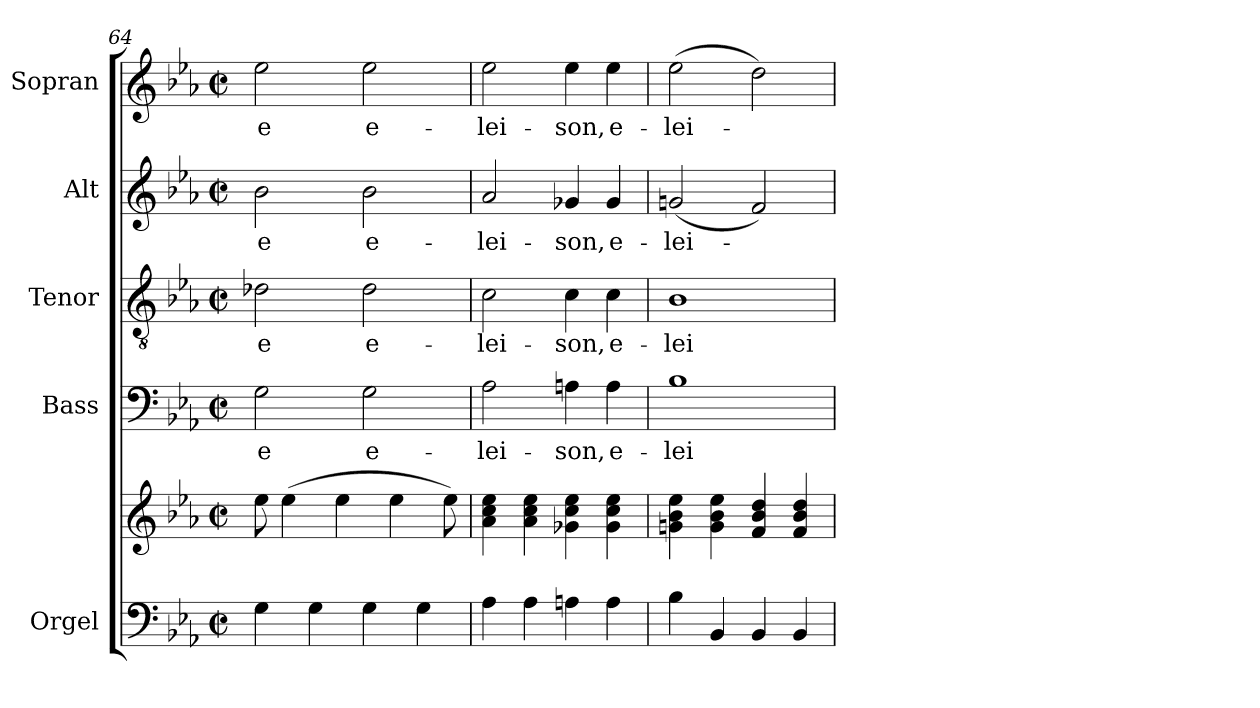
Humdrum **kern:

**kern	**kern	**kern	**text	**kern	**text	**kern	**text	**kern	**text
*part5	*part5	*part4	*part4	*part3	*part3	*part2	*part2	*part1	*part1
*staff6	*staff5	*staff4	*staff4	*staff3	*staff3	*staff2	*staff2	*staff1	*staff1
*I"Orgel	*	*I"Bass	*	*I"Tenor	*	*I"Alt	*	*I"Sopran	*
*I'Org.	*	*I'B.	*	*I'T.	*	*I'A.	*	*I'S.	*
*clefF4	*clefG2	*clefF4	*	*clefGv2	*	*clefG2	*	*clefG2	*
*k[b-e-a-]	*k[b-e-a-]	*k[b-e-a-]	*	*k[b-e-a-]	*	*k[b-e-a-]	*	*k[b-e-a-]	*
*E-:	*E-:	*E-:	*	*E-:	*	*E-:	*	*E-:	*
*M2/2	*M2/2	*M2/2	*	*M2/2	*	*M2/2	*	*M2/2	*
*met(c|)	*met(c|)	*met(c|)	*	*met(c|)	*	*met(c|)	*	*met(c|)	*
=64	=64	=64	=64	=64	=64	=64	=64	=64	=64
!	!	!	!LO:LY:b	!	!LO:LY:b	!	!LO:LY:b	!	!LO:LY:b
4G\	8ee-\	2G\	-e	2d-X\	-e	2b-\	-e	2ee-\	-e
.	(>4ee-\	.	.	.	.	.	.	.	.
4G\	.	.	.	.	.	.	.	.	.
.	4ee-\	.	.	.	.	.	.	.	.
!	!	!	!LO:LY:b	!	!LO:LY:b	!	!LO:LY:b	!	!LO:LY:b
4G\	.	2G\	e-	2d-\	e-	2b-\	e-	2ee-\	e-
.	4ee-\	.	.	.	.	.	.	.	.
4G\	.	.	.	.	.	.	.	.	.
.	8ee-\)	.	.	.	.	.	.	.	.
=65	=65	=65	=65	=65	=65	=65	=65	=65	=65
!	!	!	!LO:LY:b	!	!LO:LY:b	!	!LO:LY:b	!	!LO:LY:b
4A-\	4a-\ 4cc\ 4ee-\	2A-\	-lei-	2c\	-lei-	2a-/	-lei-	2ee-\	-lei-
4A-\	4a-\ 4cc\ 4ee-\	.	.	.	.	.	.	.	.
!	!	!	!LO:LY:b	!	!LO:LY:b	!	!LO:LY:b	!	!LO:LY:b
4An\	4g-X\ 4cc\ 4ee-\	4An\	-son,	4c\	-son,	4g-X/	-son,	4ee-\	-son,
!	!	!	!LO:LY:b	!	!LO:LY:b	!	!LO:LY:b	!	!LO:LY:b
4A\	4g-\ 4cc\ 4ee-\	4A\	e-	4c\	e-	4g-/	e-	4ee-\	e-
!!LO:PB:g=z
=66	=66	=66	=66	=66	=66	=66	=66	=66	=66
!	!	!	!LO:LY:b	!	!LO:LY:b	!	!LO:LY:b	!	!LO:LY:b
4B-\	4gn\ 4b-\ 4ee-\	1B-	-lei-	1B-	-lei-	(<2gn/	-lei-	(>2ee-\	-lei-
4BB-/	4g\ 4b-\ 4ee-\	.	.	.	.	.	.	.	.
4BB-/	4f/ 4b-/ 4dd/	.	.	.	.	2f/)	.	2dd\)	.
4BB-/	4f/ 4b-/ 4dd/	.	.	.	.	.	.	.	.
=	=	=	=	=	=	=	=	=	=
*-	*-	*-	*-	*-	*-	*-	*-	*-	*-
